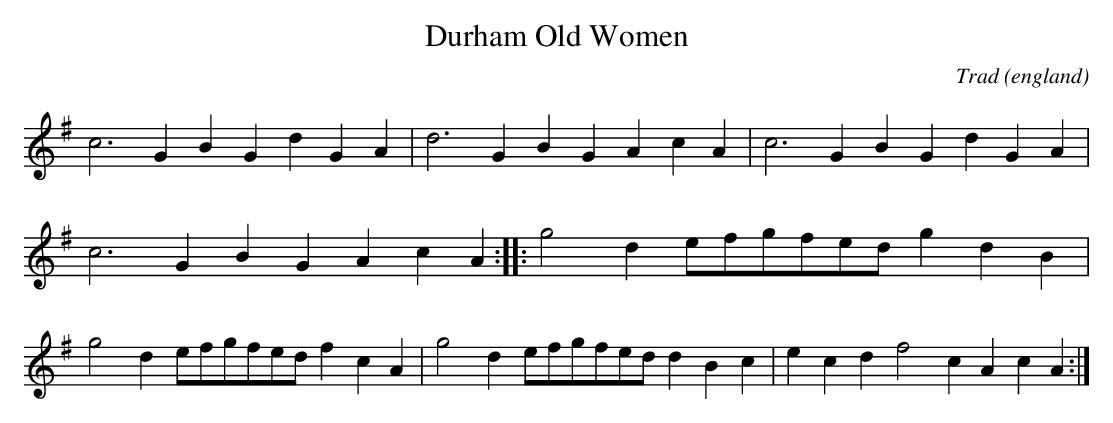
X:1
T:Durham Old Women
O:england
C:Trad
M:9/8l
K:G
c6 G2B2G2 d2G2A2|d6 G2B2G2 A2c2A2| c6 G2B2G2 d2G2A2| c6 G2B2G2 A2c2A2::\
g4 d2 efgfed g2d2B2|g4 d2 efgfed f2c2A2|g4 d2 efgfed d2B2c2|\
e2c2d2 f4 c2 A2c2A2:|
